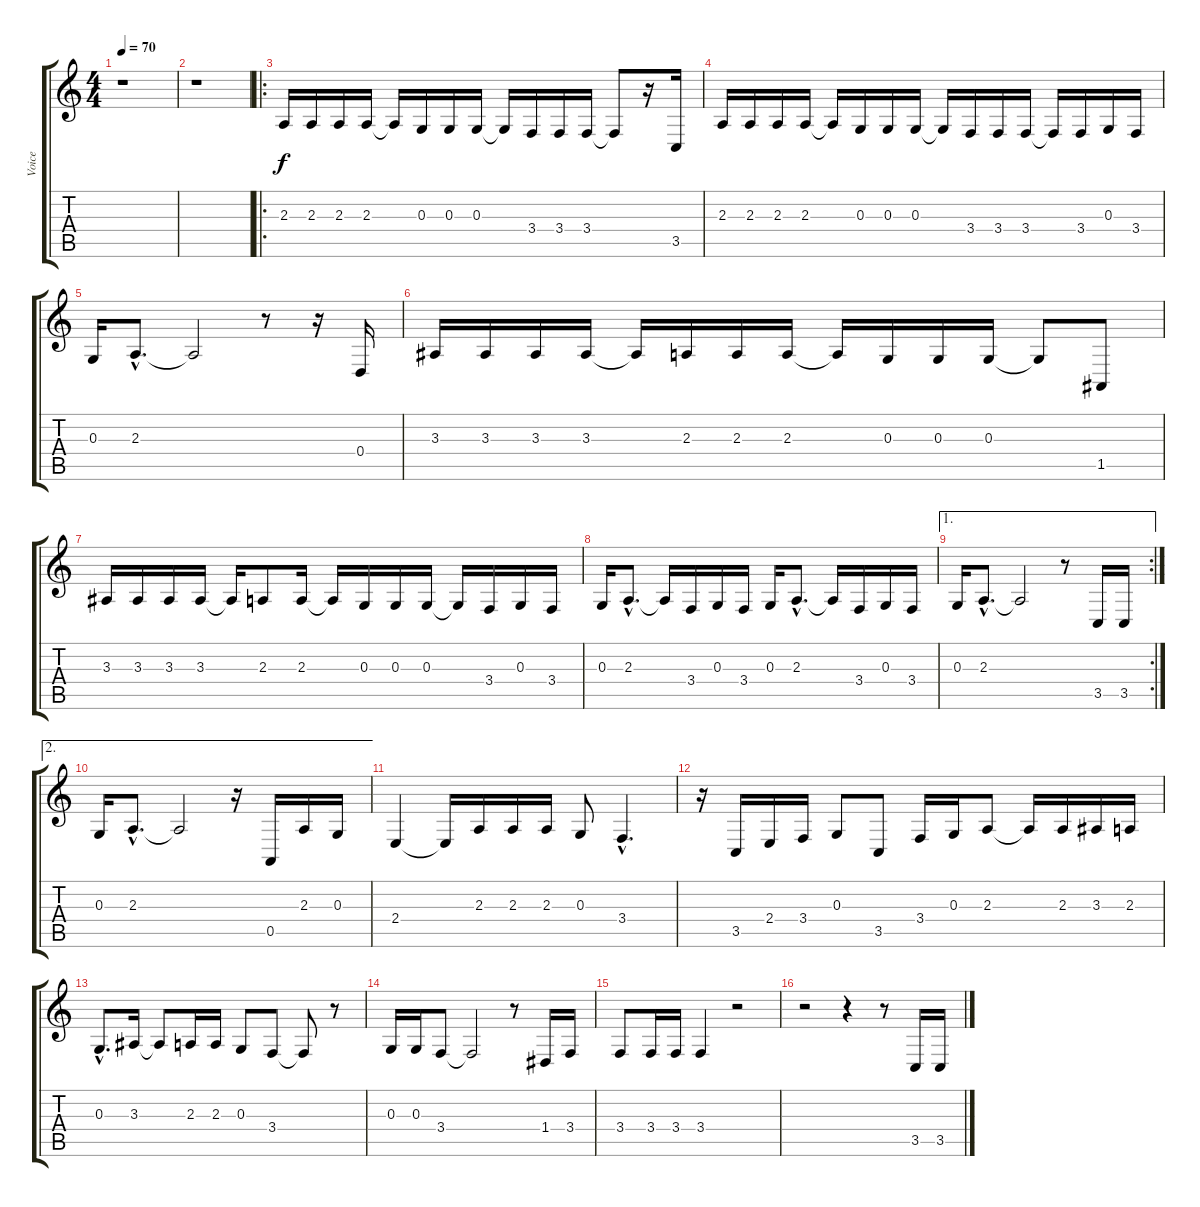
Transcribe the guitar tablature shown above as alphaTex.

\track ("Voice" "Voice") {instrument voiceoohs}
\staff {score tabs}
\tuning (E4 B3 G3 D3 A2 E2) {hide}
\ts (4 4)
\tempo 70
\clef g2
\ks c
r.1{dy f instrument voiceoohs} |
r.1 |
\ro
2.3.16 2.3.16 2.3.16 2.3.16 2.3{t}.16 0.3.16 0.3.16 0.3.16 0.3{t}.16 3.4.16 3.4.16 3.4.16 3.4{t}.8 r.16 3.5.16 |
2.3.16 2.3.16 2.3.16 2.3.16 2.3{t}.16 0.3.16 0.3.16 0.3.16 0.3{t}.16 3.4.16 3.4.16 3.4.16 3.4{t}.16 3.4.16 0.3.16 3.4.16 |
0.3.16 2.3{hac}.8{d} 2.3{t}.2 r.8 r.16 0.4.16 |
3.3.16 3.3.16 3.3.16 3.3.16 3.3{t}.16 2.3.16 2.3.16 2.3.16 2.3{t}.16 0.3.16 0.3.16 0.3.16 0.3{t}.8 1.5.8 |
3.3.16 3.3.16 3.3.16 3.3.16 3.3{t}.16 2.3.8 2.3.16 2.3{t}.16 0.3.16 0.3.16 0.3.16 0.3{t}.16 3.4.16 0.3.16 3.4.16 |
0.3.16 2.3{hac}.8{d} 2.3{t}.16 3.4.16 0.3.16 3.4.16 0.3.16 2.3{hac}.8{d} 2.3{t}.16 3.4.16 0.3.16 3.4.16 |
\ae 1
\rc 2
0.3.16 2.3{hac}.8{d} 2.3{t}.2 r.8 3.5.16 3.5.16 |
\ae 2
0.3.16 2.3{hac}.8{d} 2.3{t}.2 r.16 0.5.16 2.3.16 0.3.16 |
2.4.4 2.4{t}.16 2.3.16 2.3.16 2.3.16 0.3.8 3.4{hac}.4{d} |
r.16 3.5.16 2.4.16 3.4.16 0.3.8 3.5.8 3.4.16 0.3.16 2.3.8 2.3{t}.16 2.3.16 3.3.16 2.3.16 |
0.3{hac}.8{d} 3.3.16 3.3{t}.8 2.3.16 2.3.16 0.3.8 3.4.8 3.4{t}.8 r.8 |
0.3.16 0.3.16 3.4.8 3.4{t}.2 r.8 1.4.16 3.4.16 |
3.4.8 3.4.16 3.4.16 3.4.4 r.2 |
r.2 r.4 r.8 3.5.16 3.5.16
